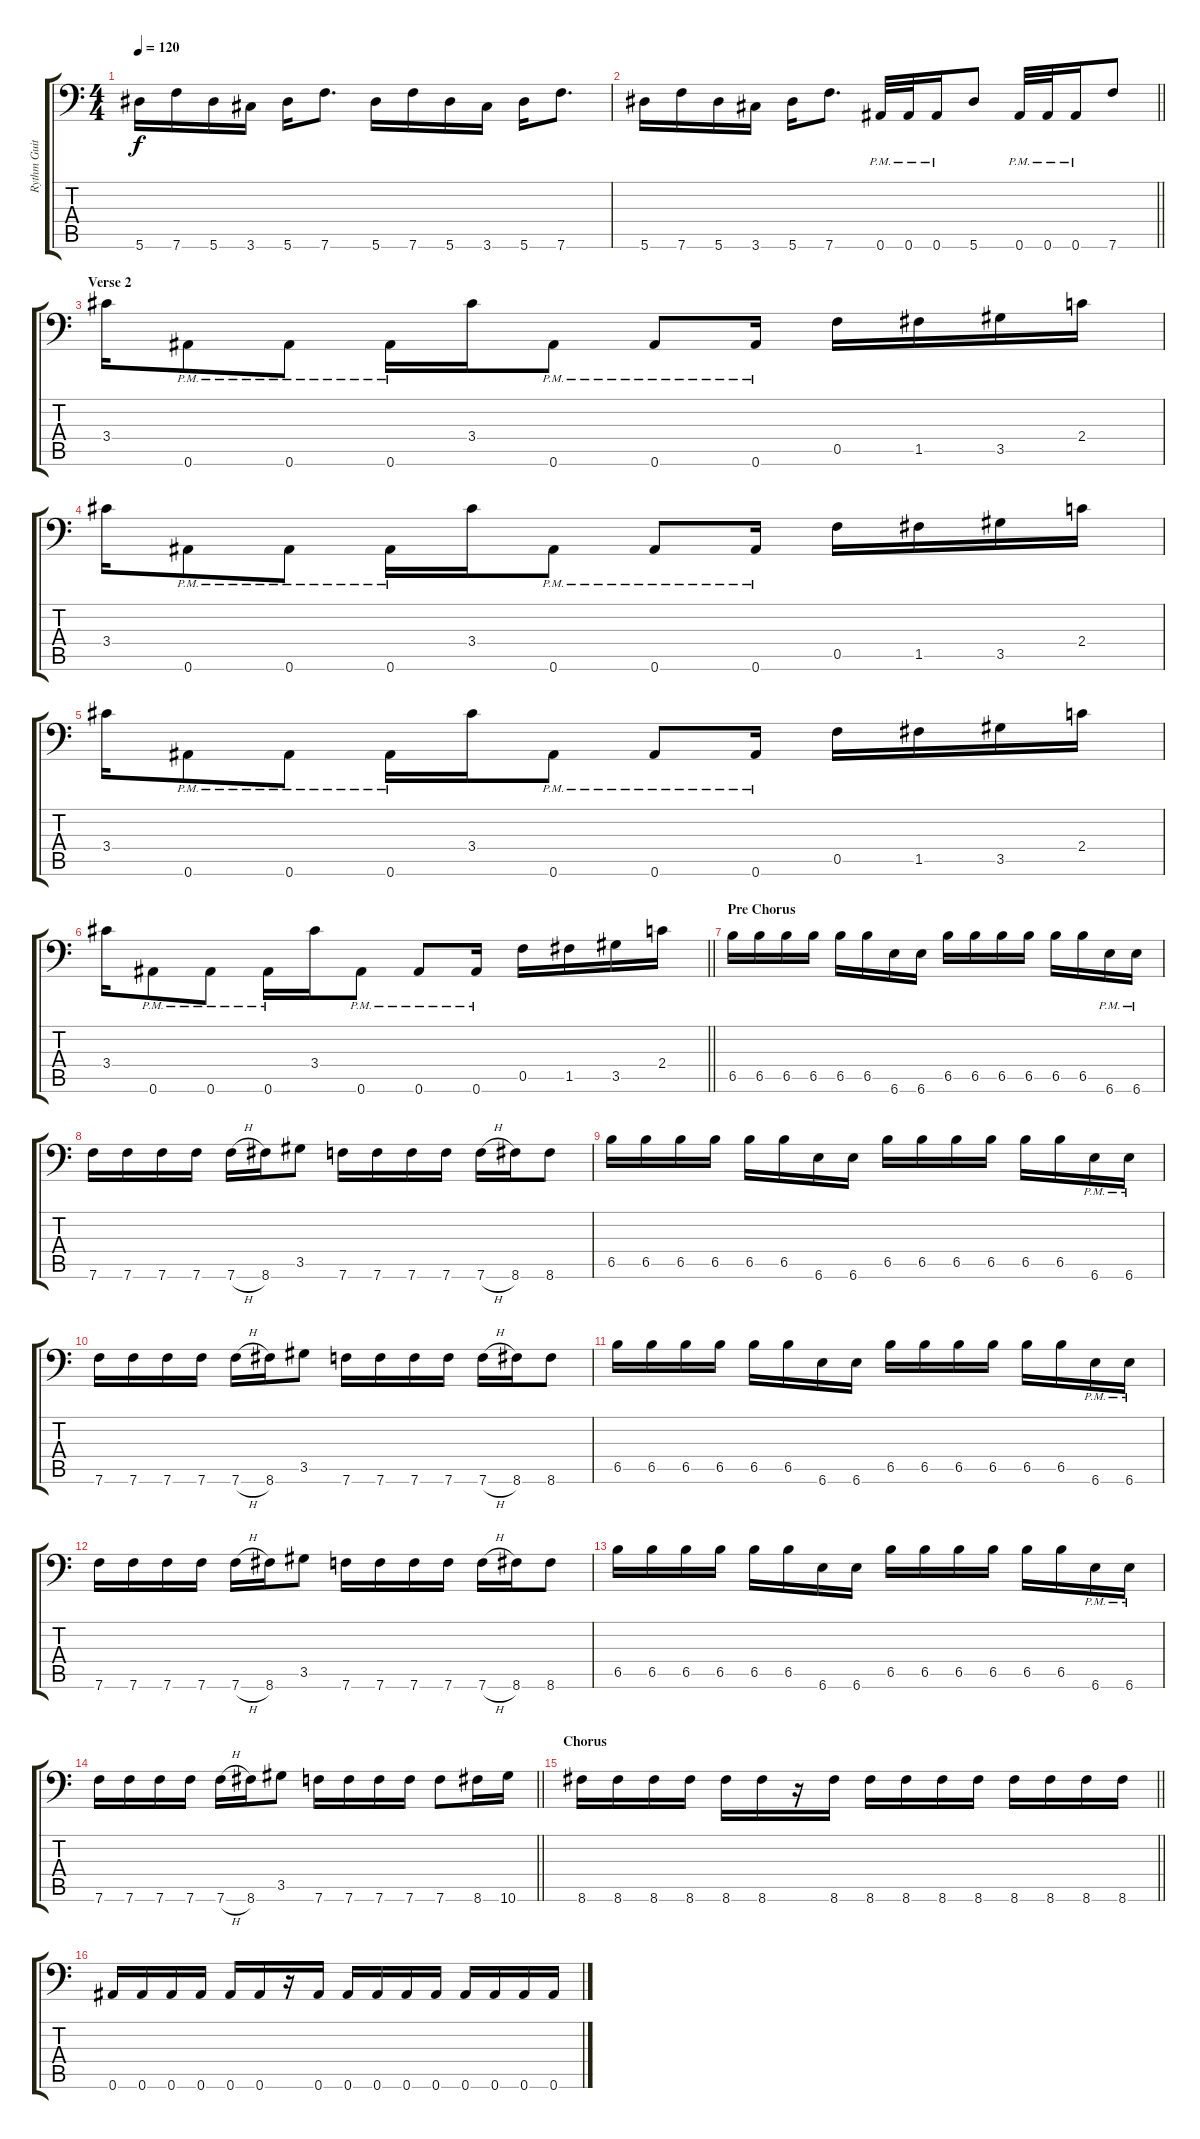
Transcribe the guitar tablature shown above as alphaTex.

\track ("Rythm Guitar 2" "Rythm Guit") {instrument distortionguitar}
\staff {score tabs}
\tuning (C4 G3 Eb3 Bb2 F2 Bb1) {hide}
\ts (4 4)
\tempo 120
\clef f4
\ks c
5.6.16{dy f} 7.6.16 5.6.16 3.6.16 5.6.16 7.6.8{d} 5.6.16 7.6.16 5.6.16 3.6.16 5.6.16 7.6.8{d} |
\barLineRight lightlight
5.6.16 7.6.16 5.6.16 3.6.16 5.6.16 7.6.8{d} 0.6{pm}.32 0.6{pm}.32 0.6{pm}.16 5.6.8 0.6{pm}.32 0.6{pm}.32 0.6{pm}.16 7.6.8 |
\section ("" "Verse 2")
3.4.16 0.6{pm}.8 0.6{pm}.8 0.6{pm}.16 3.4.16 0.6{pm}.8 0.6{pm}.8 0.6{pm}.16 0.5.16 1.5.16 3.5.16 2.4.16 |
3.4.16 0.6{pm}.8 0.6{pm}.8 0.6{pm}.16 3.4.16 0.6{pm}.8 0.6{pm}.8 0.6{pm}.16 0.5.16 1.5.16 3.5.16 2.4.16 |
3.4.16 0.6{pm}.8 0.6{pm}.8 0.6{pm}.16 3.4.16 0.6{pm}.8 0.6{pm}.8 0.6{pm}.16 0.5.16 1.5.16 3.5.16 2.4.16 |
\barLineRight lightlight
3.4.16 0.6{pm}.8 0.6{pm}.8 0.6{pm}.16 3.4.16 0.6{pm}.8 0.6{pm}.8 0.6{pm}.16 0.5.16 1.5.16 3.5.16 2.4.16 |
\section ("" "Pre Chorus")
6.5.16 6.5.16 6.5.16 6.5.16 6.5.16 6.5.16 6.6.16 6.6.16 6.5.16 6.5.16 6.5.16 6.5.16 6.5.16 6.5.16 6.6{pm}.16 6.6{pm}.16 |
7.6.16 7.6.16 7.6.16 7.6.16 7.6{h}.16 8.6.16 3.5.8 7.6.16 7.6.16 7.6.16 7.6.16 7.6{h}.16 8.6.16 8.6.8 |
6.5.16 6.5.16 6.5.16 6.5.16 6.5.16 6.5.16 6.6.16 6.6.16 6.5.16 6.5.16 6.5.16 6.5.16 6.5.16 6.5.16 6.6{pm}.16 6.6{pm}.16 |
7.6.16 7.6.16 7.6.16 7.6.16 7.6{h}.16 8.6.16 3.5.8 7.6.16 7.6.16 7.6.16 7.6.16 7.6{h}.16 8.6.16 8.6.8 |
6.5.16 6.5.16 6.5.16 6.5.16 6.5.16 6.5.16 6.6.16 6.6.16 6.5.16 6.5.16 6.5.16 6.5.16 6.5.16 6.5.16 6.6{pm}.16 6.6{pm}.16 |
7.6.16 7.6.16 7.6.16 7.6.16 7.6{h}.16 8.6.16 3.5.8 7.6.16 7.6.16 7.6.16 7.6.16 7.6{h}.16 8.6.16 8.6.8 |
6.5.16 6.5.16 6.5.16 6.5.16 6.5.16 6.5.16 6.6.16 6.6.16 6.5.16 6.5.16 6.5.16 6.5.16 6.5.16 6.5.16 6.6{pm}.16 6.6{pm}.16 |
\barLineRight lightlight
7.6.16 7.6.16 7.6.16 7.6.16 7.6{h}.16 8.6.16 3.5.8 7.6.16 7.6.16 7.6.16 7.6.16 7.6.8 8.6.16 10.6.16 |
\section ("" "Chorus")
\barLineRight lightlight
8.6.16 8.6.16 8.6.16 8.6.16 8.6.16 8.6.16 r.16 8.6.16 8.6.16 8.6.16 8.6.16 8.6.16 8.6.16 8.6.16 8.6.16 8.6.16 |
0.6.16 0.6.16 0.6.16 0.6.16 0.6.16 0.6.16 r.16 0.6.16 0.6.16 0.6.16 0.6.16 0.6.16 0.6.16 0.6.16 0.6.16 0.6.16
